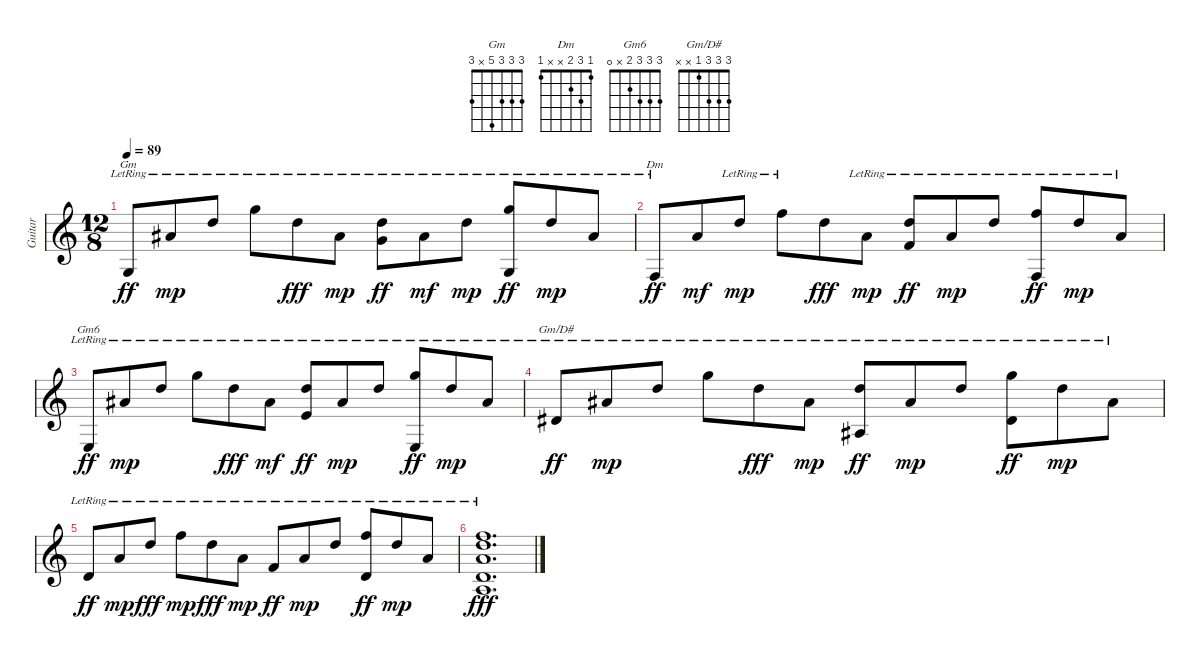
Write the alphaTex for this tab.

\track ("Guitar" "Guitar") {solo instrument acousticguitarnylon}
\staff {score}
\tuning (E4 B3 G3 D3 A2 E2) {hide}
\chord ("Gm" 3 3 3 5 x 3)
\chord ("Dm" 1 3 2 x x 1)
\chord ("Gm6" 3 3 3 2 x 0)
\chord ("Gm/D#" 3 3 3 1 x x)
\ts (12 8)
\tempo 89
\clef g2
\ks c
3.6{lr}.8{ch "Gm" dy ff} 3.3{lr}.8{dy mp} 3.2{lr}.8 3.1{lr}.8 3.2{lr}.8{dy fff} 3.3{lr}.8{dy mp} (3.2{lr} 5.4{lr}).8{dy ff} 3.3{lr}.8{dy mf} 3.2{lr}.8{dy mp} (3.1{lr} 3.6{lr}).8{dy ff} 3.2{lr}.8{dy mp} 3.3{lr}.8 |
1.6{lr}.8{ch "Dm" dy ff} 2.3.8{dy mf} 3.2{lr}.8{dy mp} 1.1{lr}.8 3.2.8{dy fff} 2.3{lr}.8{dy mp} (3.2{lr} 3.4{lr}).8{dy ff} 2.3{lr}.8{dy mp} 3.2{lr}.8 (1.1{lr} 1.6{lr}).8{dy ff} 3.2{lr}.8{dy mp} 2.3{lr}.8 |
0.6{lr}.8{ch "Gm6" dy ff} 3.3{lr}.8{dy mp} 3.2{lr}.8 3.1{lr}.8 3.2{lr}.8{dy fff} 3.3{lr}.8{dy mf} (3.2{lr} 2.4{lr}).8{dy ff} 3.3{lr}.8{dy mp} 3.2{lr}.8 (3.1{lr} 0.6{lr}).8{dy ff} 3.2{lr}.8{dy mp} 3.3{lr}.8 |
1.4{lr}.8{ch "Gm/D#" dy ff} 3.3{lr}.8{dy mp} 3.2{lr}.8 3.1{lr}.8 3.2{lr}.8{dy fff} 3.3{lr}.8{dy mp} (3.2{lr} 1.5{lr}).8{dy ff} 3.3{lr}.8{dy mp} 3.2{lr}.8 (3.1{lr} 1.4{lr}).8{dy ff} 3.2{lr}.8{dy mp} 3.3{lr}.8 |
0.4{lr}.8{dy ff} 2.3{lr}.8{dy mp} 3.2{lr}.8{dy fff} 1.1{lr}.8{dy mp} 3.2{lr}.8{dy fff} 2.3{lr}.8{dy mp} 3.4{lr}.8{dy ff} 2.3{lr}.8{dy mp} 3.2{lr}.8 (1.1{lr} 0.4{lr}).8{dy ff} 3.2{lr}.8{dy mp} 2.3{lr}.8 |
(1.1{lr} 3.2{lr} 2.3{lr} 0.4{lr} 0.5).1{d bd 240 dy fff}
